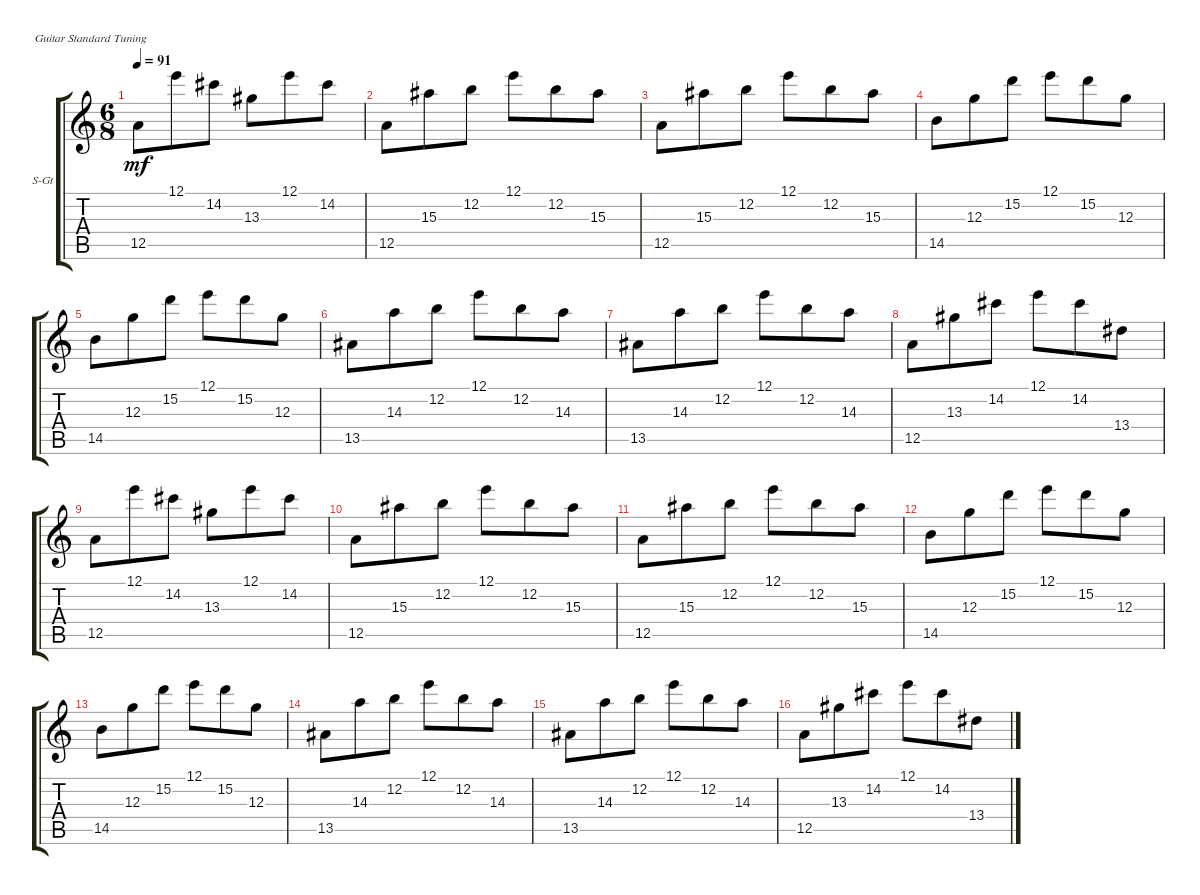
\defaultSystemsLayout 4
\bracketExtendMode groupsimilarinstruments
\firstSystemTrackNameOrientation horizontal
\otherSystemsTrackNameOrientation horizontal
\track ("Гитара 2" "S-Gt") {instrument acousticguitarsteel}
\staff {score tabs}
\tuning (E4 B3 G3 D3 A2 E2)
\ts (6 8)
\tempo 91
\clef g2
\ks c
12.5.8{dy mf} 12.1.8 14.2.8 13.3.8 12.1.8 14.2.8 |
12.5.8 15.3.8 12.2.8 12.1.8 12.2.8 15.3.8 |
12.5.8 15.3.8 12.2.8 12.1.8 12.2.8 15.3.8 |
14.5.8 12.3.8 15.2.8 12.1.8 15.2.8 12.3.8 |
14.5.8 12.3.8 15.2.8 12.1.8 15.2.8 12.3.8 |
13.5.8 14.3.8 12.2.8 12.1.8 12.2.8 14.3.8 |
13.5.8 14.3.8 12.2.8 12.1.8 12.2.8 14.3.8 |
12.5.8 13.3.8 14.2.8 12.1.8 14.2.8 13.4.8 |
12.5.8 12.1.8 14.2.8 13.3.8 12.1.8 14.2.8 |
12.5.8 15.3.8 12.2.8 12.1.8 12.2.8 15.3.8 |
12.5.8 15.3.8 12.2.8 12.1.8 12.2.8 15.3.8 |
14.5.8 12.3.8 15.2.8 12.1.8 15.2.8 12.3.8 |
14.5.8 12.3.8 15.2.8 12.1.8 15.2.8 12.3.8 |
13.5.8 14.3.8 12.2.8 12.1.8 12.2.8 14.3.8 |
13.5.8 14.3.8 12.2.8 12.1.8 12.2.8 14.3.8 |
12.5.8 13.3.8 14.2.8 12.1.8 14.2.8 13.4.8
